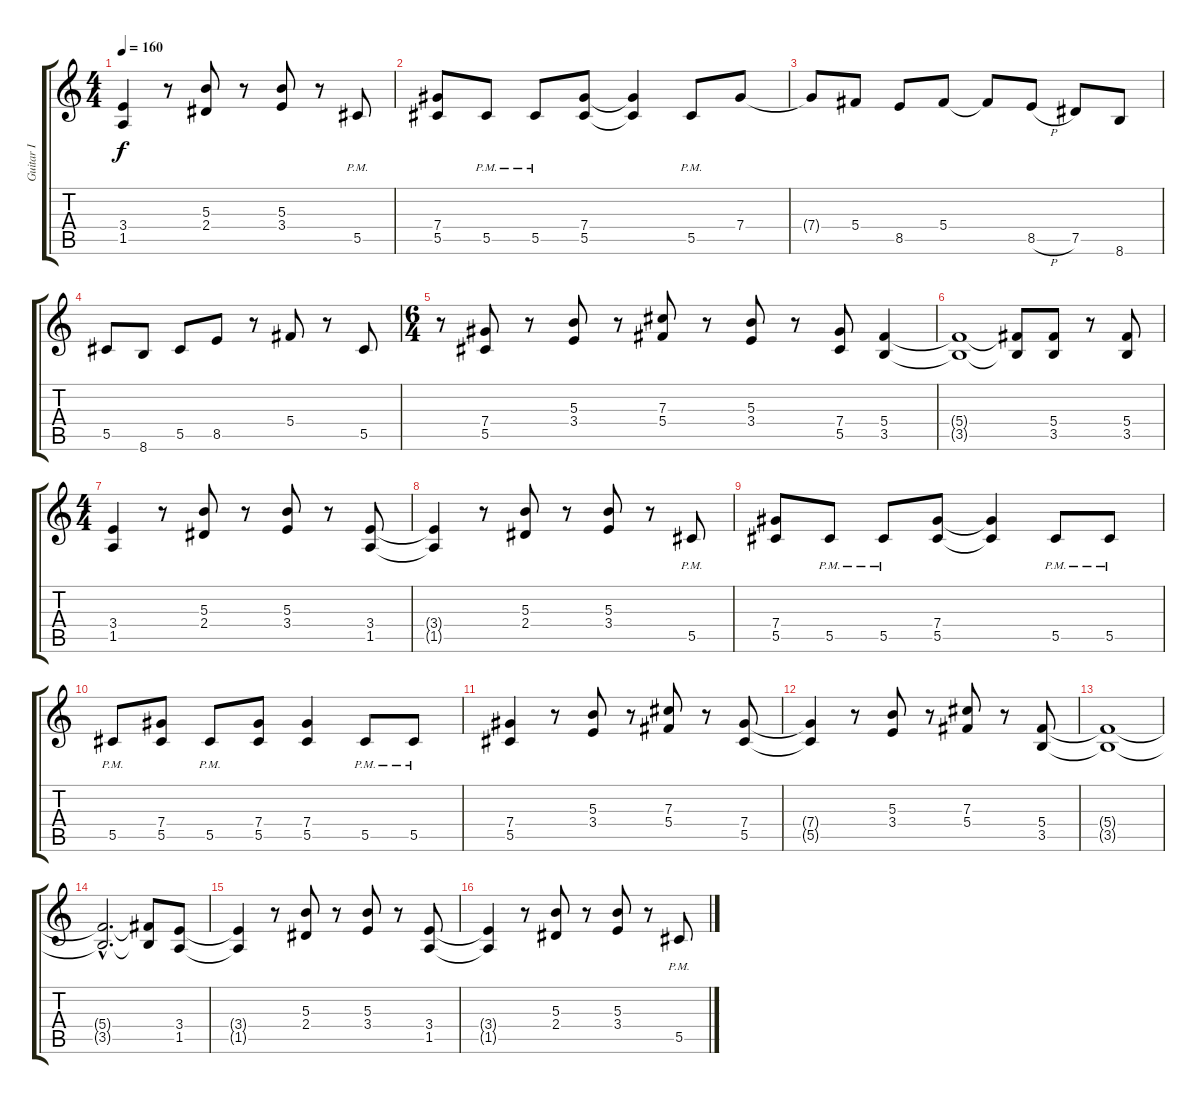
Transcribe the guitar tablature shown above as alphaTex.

\track ("Guitar I" "Guitar I") {instrument distortionguitar}
\staff {score tabs}
\tuning (Eb4 Bb3 Gb3 Db3 Ab2 Eb2) {hide}
\ts (4 4)
\tempo 160
\clef g2
\ks c
(3.4{t} 1.5{t}).4{dy f} r.8 (5.3 2.4).8 r.8 (5.3 3.4).8 r.8 5.5{pm}.8 |
(7.4 5.5).8 5.5{pm}.8 5.5{pm}.8 (7.4 5.5).8 (7.4{t} 5.5{t}).4 5.5{pm}.8 7.4.8 |
7.4{t}.8 5.4.8 8.5.8 5.4.8 5.4{t}.8 8.5{h}.8 7.5.8 8.6.8 |
5.5.8 8.6.8 5.5.8 8.5.8 r.8 5.4.8 r.8 5.5.8 |
\ts (6 4)
r.8 (7.4 5.5).8 r.8 (5.3 3.4).8 r.8 (7.3 5.4).8 r.8 (5.3 3.4).8 r.8 (7.4 5.5).8 (5.4 3.5).4 |
(5.4{t} 3.5{t}).1 (5.4{t} 3.5{t}).8 (5.4 3.5).8 r.8 (5.4 3.5).8 |
\ts (4 4)
(3.4 1.5).4 r.8 (5.3 2.4).8 r.8 (5.3 3.4).8 r.8 (3.4 1.5).8 |
(3.4{t} 1.5{t}).4 r.8 (5.3 2.4).8 r.8 (5.3 3.4).8 r.8 5.5{pm}.8 |
(7.4 5.5).8 5.5{pm}.8 5.5{pm}.8 (7.4 5.5).8 (7.4{t} 5.5{t}).4 5.5{pm}.8 5.5{pm}.8 |
5.5{pm}.8 (7.4 5.5).8 5.5{pm}.8 (7.4 5.5).8 (7.4 5.5).4 5.5{pm}.8 5.5{pm}.8 |
(7.4 5.5).4 r.8 (5.3 3.4).8 r.8 (7.3 5.4).8 r.8 (7.4 5.5).8 |
(7.4{t} 5.5{t}).4 r.8 (5.3 3.4).8 r.8 (7.3 5.4).8 r.8 (5.4 3.5).8 |
(5.4{t} 3.5{t}).1 |
(5.4{hac t} 3.5{hac t}).2{d} (5.4{t} 3.5{t}).8 (3.4 1.5).8 |
(3.4{t} 1.5{t}).4 r.8 (5.3 2.4).8 r.8 (5.3 3.4).8 r.8 (3.4 1.5).8 |
(3.4{t} 1.5{t}).4 r.8 (5.3 2.4).8 r.8 (5.3 3.4).8 r.8 5.5{pm}.8
